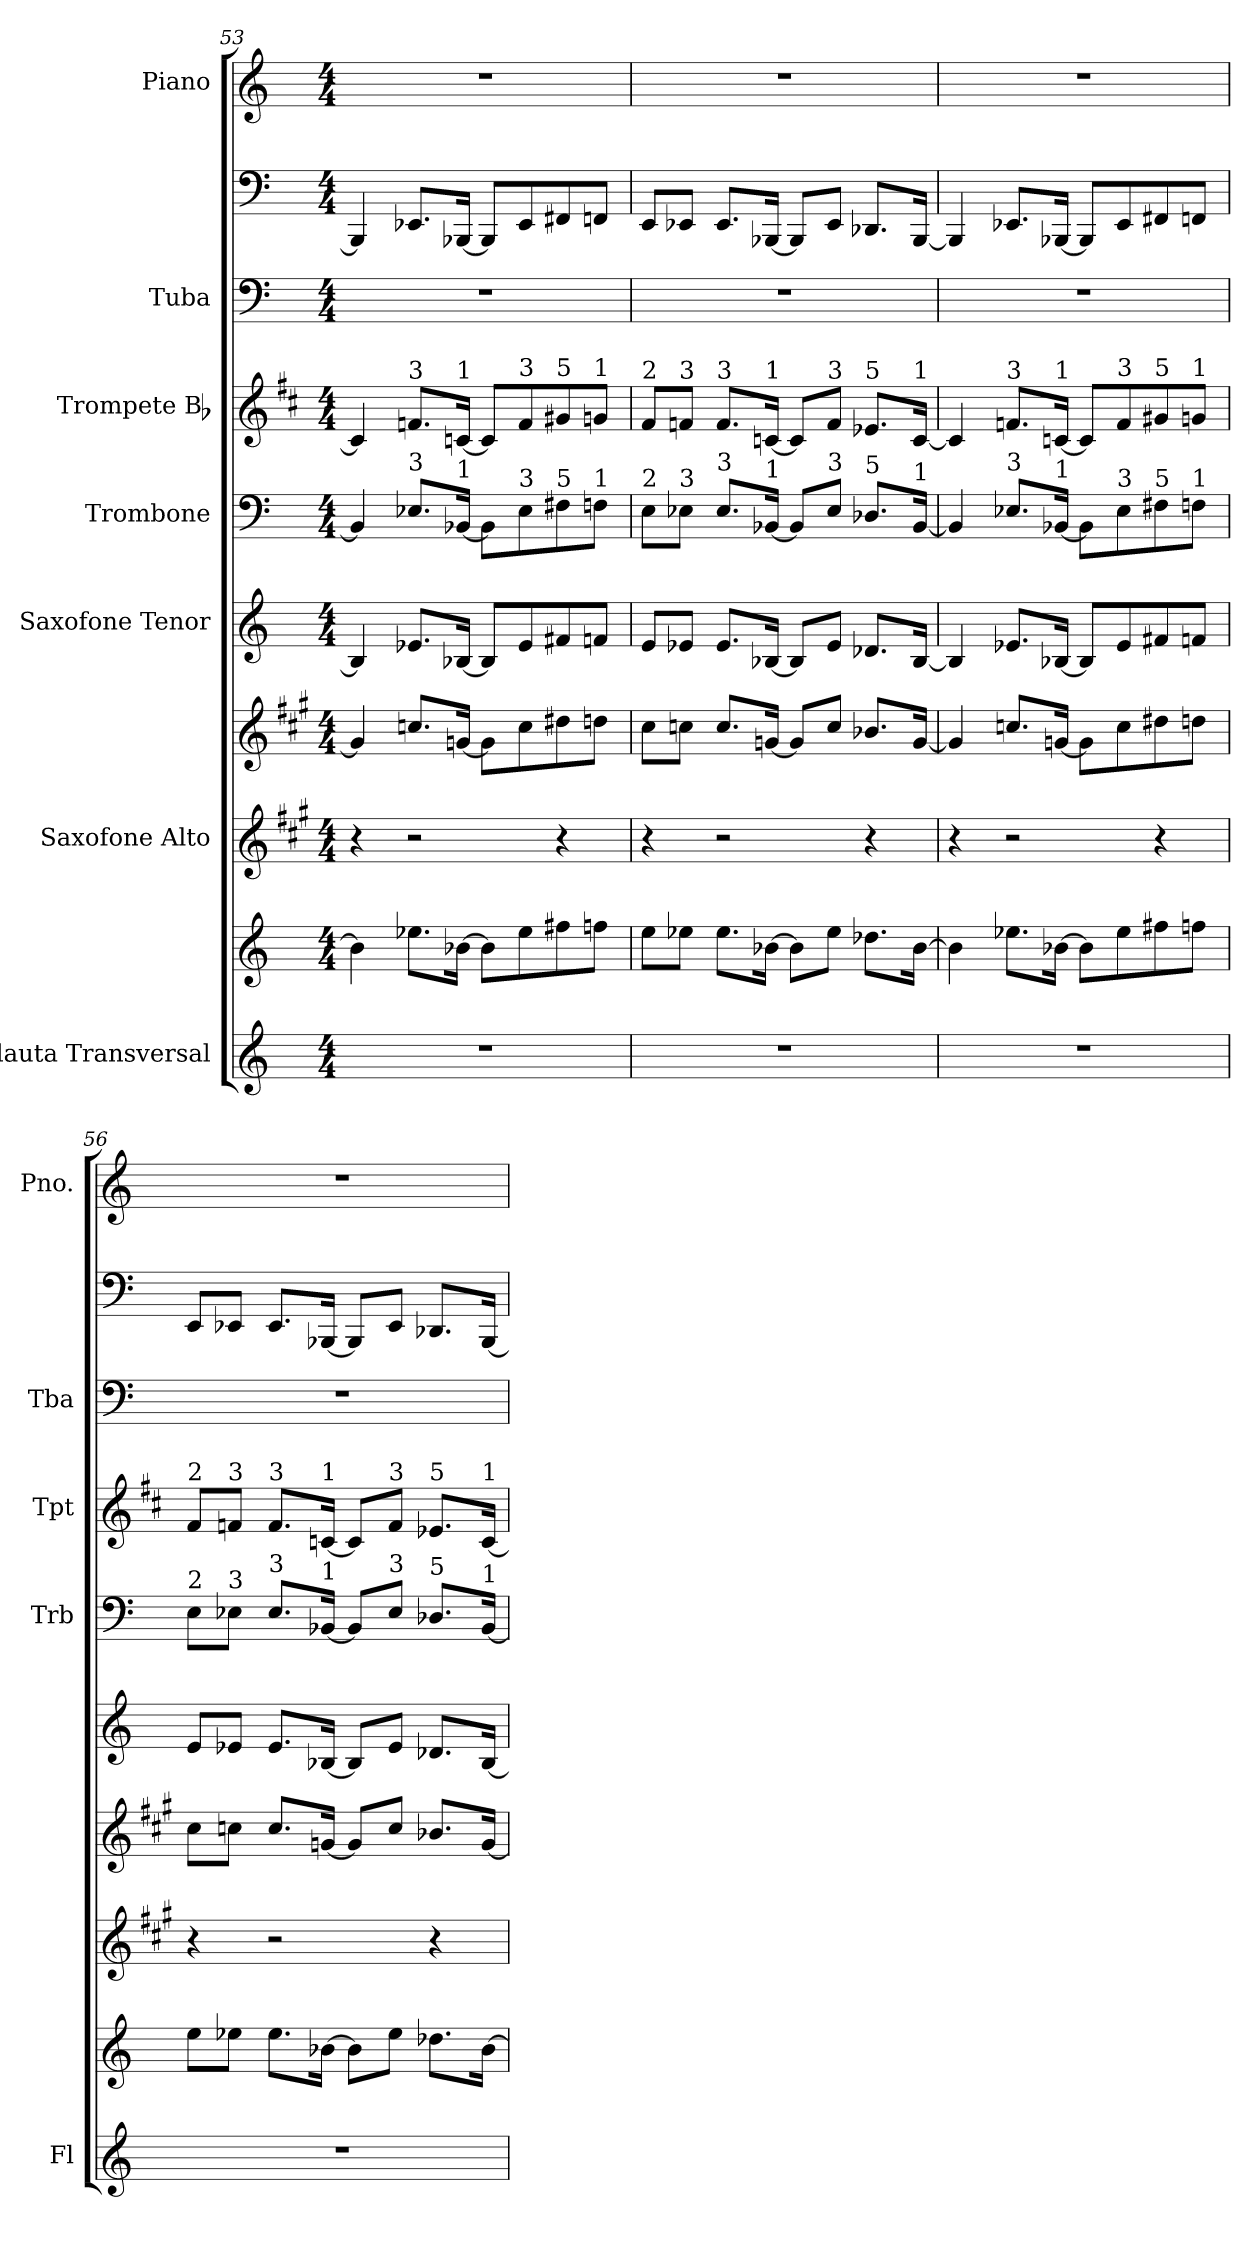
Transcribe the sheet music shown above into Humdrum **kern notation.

**kern	**kern	**kern	**kern	**kern	**kern	**kern	**kern	**kern	**kern
*part7	*part7	*part6	*part6	*part5	*part4	*part3	*part2	*part2	*part1
*staff10	*staff9	*staff8	*staff7	*staff6	*staff5	*staff4	*staff3	*staff2	*staff1
*I"Flauta Transversal	*	*I"Saxofone Alto	*	*I"Saxofone Tenor	*I"Trombone	*I"Trompete Bb	*I"Tuba	*	*I"Piano
*I'Fl	*	*	*	*	*I'Trb	*I'Tpt	*I'Tba	*	*I'Pno.
*clefG2	*clefG2	*clefG2	*clefG2	*clefG2	*clefF4	*clefG2	*clefF4	*clefF4	*clefG2
*	*	*ITrd5c9	*ITrd5c9	*ITrd8c14	*	*ITrd1c2	*	*	*
*k[]	*k[]	*k[]	*k[]	*k[]	*k[]	*k[]	*k[]	*k[]	*k[]
*M4/4	*M4/4	*M4/4	*M4/4	*M4/4	*M4/4	*M4/4	*M4/4	*M4/4	*M4/4
=53	=53	=53	=53	=53	=53	=53	=53	=53	=53
1r	4b-\]	4r	4B-/]	4BB-/]	4BB-/]	4B-/]	1r	4BBB-/]	1r
!	!	!	!	!	!	!LO:TX:a:t=3	!	!	!
!	!	!	!	!	!LO:TX:a:t=3	!	!	!	!
.	8.ee-X\L	2r	8.e-X/L	8.E-X/L	8.E-X/L	8.e-X/L	.	8.EE-X/L	.
!	!	!	!	!	!	!LO:TX:a:t=1	!	!	!
!	!	!	!	!	!LO:TX:a:t=1	!	!	!	!
.	[16b-X\Jk	.	[16B-X/Jk	[16BB-X/Jk	[16BB-X/Jk	[16B-X/Jk	.	[16BBB-X/Jk	.
.	8b-\L]	.	8B-\L]	8BB-/L]	8BB-\L]	8B-/L]	.	8BBB-/L]	.
!	!	!	!	!	!	!LO:TX:a:t=3	!	!	!
!	!	!	!	!	!LO:TX:a:t=3	!	!	!	!
.	8ee-\	.	8e-\	8E-/	8E-\	8e-/	.	8EE-/	.
!	!	!	!	!	!	!LO:TX:a:t=5	!	!	!
!	!	!	!	!	!LO:TX:a:t=5	!	!	!	!
.	8ff#X\	4r	8f#X\	8F#X/	8F#X\	8f#X/	.	8FF#X/	.
!	!	!	!	!	!	!LO:TX:a:t=1	!	!	!
!	!	!	!	!	!LO:TX:a:t=1	!	!	!	!
.	8ffn\J	.	8fn\J	8Fn/J	8Fn\J	8fn/J	.	8FFn/J	.
=54	=54	=54	=54	=54	=54	=54	=54	=54	=54
!	!	!	!	!	!	!LO:TX:a:t=2	!	!	!
!	!	!	!	!	!LO:TX:a:t=2	!	!	!	!
1r	8ee\L	4r	8e\L	8E/L	8E\L	8e/L	1r	8EE/L	1r
!	!	!	!	!	!	!LO:TX:a:t=3	!	!	!
!	!	!	!	!	!LO:TX:a:t=3	!	!	!	!
.	8ee-X\J	.	8e-X\J	8E-X/J	8E-X\J	8e-X/J	.	8EE-X/J	.
!	!	!	!	!	!	!LO:TX:a:t=3	!	!	!
!	!	!	!	!	!LO:TX:a:t=3	!	!	!	!
.	8.ee-\L	2r	8.e-/L	8.E-/L	8.E-/L	8.e-/L	.	8.EE-/L	.
!	!	!	!	!	!	!LO:TX:a:t=1	!	!	!
!	!	!	!	!	!LO:TX:a:t=1	!	!	!	!
.	[16b-X\Jk	.	[16B-X/Jk	[16BB-X/Jk	[16BB-X/Jk	[16B-X/Jk	.	[16BBB-X/Jk	.
.	8b-\L]	.	8B-/L]	8BB-/L]	8BB-/L]	8B-/L]	.	8BBB-/L]	.
!	!	!	!	!	!	!LO:TX:a:t=3	!	!	!
!	!	!	!	!	!LO:TX:a:t=3	!	!	!	!
.	8ee-\J	.	8e-/J	8E-/J	8E-/J	8e-/J	.	8EE-/J	.
!	!	!	!	!	!	!LO:TX:a:t=5	!	!	!
!	!	!	!	!	!LO:TX:a:t=5	!	!	!	!
.	8.dd-X\L	4r	8.d-X/L	8.D-X/L	8.D-X/L	8.d-X/L	.	8.DD-X/L	.
!	!	!	!	!	!	!LO:TX:a:t=1	!	!	!
!	!	!	!	!	!LO:TX:a:t=1	!	!	!	!
.	[16b-\Jk	.	[16B-/Jk	[16BB-/Jk	[16BB-/Jk	[16B-/Jk	.	[16BBB-/Jk	.
!!LO:PB:g=z
=55	=55	=55	=55	=55	=55	=55	=55	=55	=55
1r	4b-\]	4r	4B-/]	4BB-/]	4BB-/]	4B-/]	1r	4BBB-/]	1r
!	!	!	!	!	!	!LO:TX:a:t=3	!	!	!
!	!	!	!	!	!LO:TX:a:t=3	!	!	!	!
.	8.ee-X\L	2r	8.e-X/L	8.E-X/L	8.E-X/L	8.e-X/L	.	8.EE-X/L	.
!	!	!	!	!	!	!LO:TX:a:t=1	!	!	!
!	!	!	!	!	!LO:TX:a:t=1	!	!	!	!
.	[16b-X\Jk	.	[16B-X/Jk	[16BB-X/Jk	[16BB-X/Jk	[16B-X/Jk	.	[16BBB-X/Jk	.
.	8b-\L]	.	8B-\L]	8BB-/L]	8BB-\L]	8B-/L]	.	8BBB-/L]	.
!	!	!	!	!	!	!LO:TX:a:t=3	!	!	!
!	!	!	!	!	!LO:TX:a:t=3	!	!	!	!
.	8ee-\	.	8e-\	8E-/	8E-\	8e-/	.	8EE-/	.
!	!	!	!	!	!	!LO:TX:a:t=5	!	!	!
!	!	!	!	!	!LO:TX:a:t=5	!	!	!	!
.	8ff#X\	4r	8f#X\	8F#X/	8F#X\	8f#X/	.	8FF#X/	.
!	!	!	!	!	!	!LO:TX:a:t=1	!	!	!
!	!	!	!	!	!LO:TX:a:t=1	!	!	!	!
.	8ffn\J	.	8fn\J	8Fn/J	8Fn\J	8fn/J	.	8FFn/J	.
=56	=56	=56	=56	=56	=56	=56	=56	=56	=56
!	!	!	!	!	!	!LO:TX:a:t=2	!	!	!
!	!	!	!	!	!LO:TX:a:t=2	!	!	!	!
1r	8ee\L	4r	8e\L	8E/L	8E\L	8e/L	1r	8EE/L	1r
!	!	!	!	!	!	!LO:TX:a:t=3	!	!	!
!	!	!	!	!	!LO:TX:a:t=3	!	!	!	!
.	8ee-X\J	.	8e-X\J	8E-X/J	8E-X\J	8e-X/J	.	8EE-X/J	.
!	!	!	!	!	!	!LO:TX:a:t=3	!	!	!
!	!	!	!	!	!LO:TX:a:t=3	!	!	!	!
.	8.ee-\L	2r	8.e-/L	8.E-/L	8.E-/L	8.e-/L	.	8.EE-/L	.
!	!	!	!	!	!	!LO:TX:a:t=1	!	!	!
!	!	!	!	!	!LO:TX:a:t=1	!	!	!	!
.	[16b-X\Jk	.	[16B-X/Jk	[16BB-X/Jk	[16BB-X/Jk	[16B-X/Jk	.	[16BBB-X/Jk	.
.	8b-\L]	.	8B-/L]	8BB-/L]	8BB-/L]	8B-/L]	.	8BBB-/L]	.
!	!	!	!	!	!	!LO:TX:a:t=3	!	!	!
!	!	!	!	!	!LO:TX:a:t=3	!	!	!	!
.	8ee-\J	.	8e-/J	8E-/J	8E-/J	8e-/J	.	8EE-/J	.
!	!	!	!	!	!	!LO:TX:a:t=5	!	!	!
!	!	!	!	!	!LO:TX:a:t=5	!	!	!	!
.	8.dd-X\L	4r	8.d-X/L	8.D-X/L	8.D-X/L	8.d-X/L	.	8.DD-X/L	.
!	!	!	!	!	!	!LO:TX:a:t=1	!	!	!
!	!	!	!	!	!LO:TX:a:t=1	!	!	!	!
.	[16b-\Jk	.	[16B-/Jk	[16BB-/Jk	[16BB-/Jk	[16B-/Jk	.	[16BBB-/Jk	.
=	=	=	=	=	=	=	=	=	=
*-	*-	*-	*-	*-	*-	*-	*-	*-	*-
